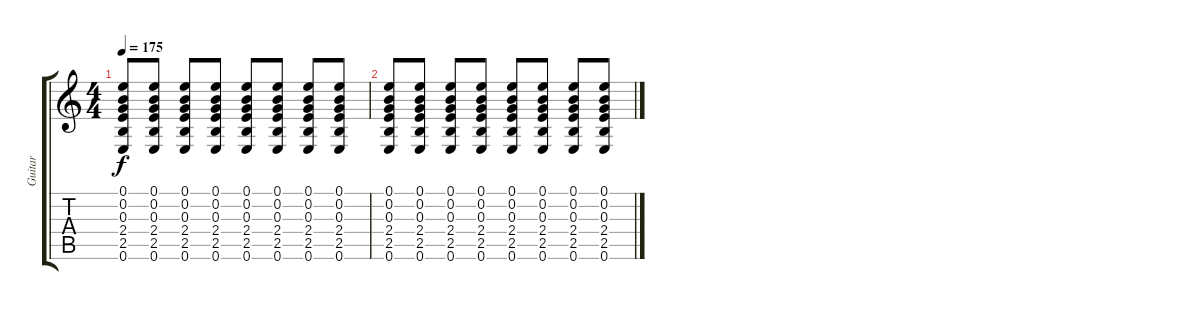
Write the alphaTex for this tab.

\track ("Guitar" "Guitar") {instrument electricguitarclean}
\staff {score tabs}
\tuning (E4 B3 G3 D3 A2 E2) {hide}
\ts (4 4)
\tempo 175
\clef g2
\ks c
(0.1 0.2 0.3 2.4 2.5 0.6).8{dy f} (0.1 0.2 0.3 2.4 2.5 0.6).8 (0.1 0.2 0.3 2.4 2.5 0.6).8 (0.1 0.2 0.3 2.4 2.5 0.6).8 (0.1 0.2 0.3 2.4 2.5 0.6).8 (0.1 0.2 0.3 2.4 2.5 0.6).8 (0.1 0.2 0.3 2.4 2.5 0.6).8 (0.1 0.2 0.3 2.4 2.5 0.6).8 |
(0.1 0.2 0.3 2.4 2.5 0.6).8 (0.1 0.2 0.3 2.4 2.5 0.6).8 (0.1 0.2 0.3 2.4 2.5 0.6).8 (0.1 0.2 0.3 2.4 2.5 0.6).8 (0.1 0.2 0.3 2.4 2.5 0.6).8 (0.1 0.2 0.3 2.4 2.5 0.6).8 (0.1 0.2 0.3 2.4 2.5 0.6).8 (0.1 0.2 0.3 2.4 2.5 0.6).8
